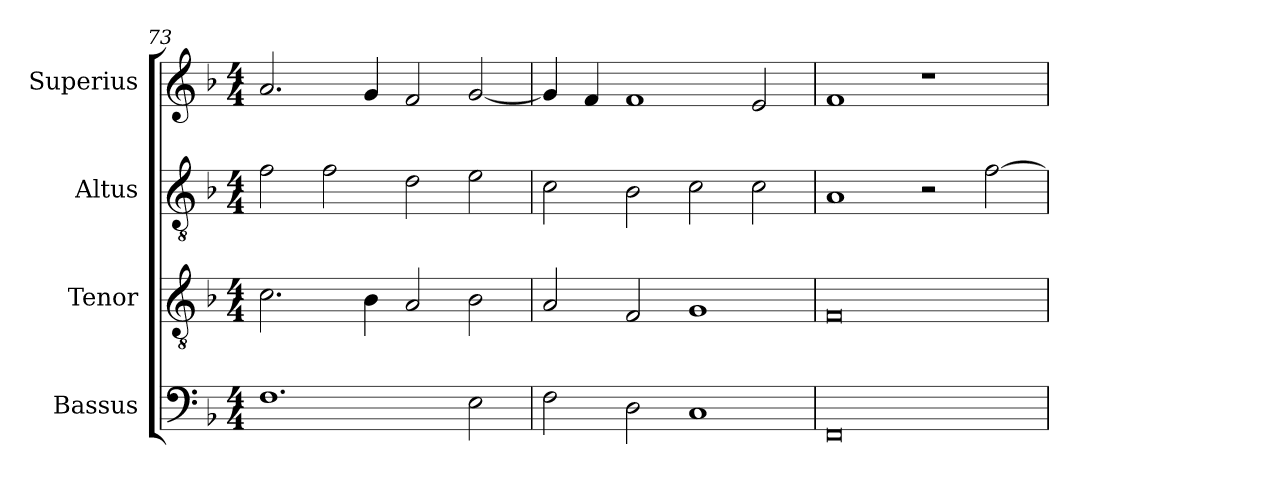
**kern	**kern	**kern	**kern
*part4	*part3	*part2	*part1
*staff4	*staff3	*staff2	*staff1
*I"Bassus	*I"Tenor	*I"Altus	*I"Superius
*I'B.	*I'T.	*I'A.	*I'S.
*clefF4	*clefGv2	*clefGv2	*clefG2
*	*ITrd7c12	*ITrd7c12	*
*k[b-]	*k[b-]	*k[b-]	*k[b-]
*F:	*F:	*F:	*F:
*M4/4	*M4/4	*M4/4	*M4/4
=73	=73	=73	=73
1.Fi	2.Ci\	2Fi\	2.ai/
.	.	2Fi\	.
.	4BB-i\	.	4gi/
.	2AAi/	2Di\	2fi/
2Ei\	2BB-i\	2Ei\	[<2gi/
=74	=74	=74	=74
2Fi\	2AAi/	2Ci\	4gi/]
.	.	.	4fi/
2Di\	2FFi/	2BB-i\	1fi
1Ci	1GGi	2Ci\	.
.	.	2Ci\	2ei/
=75	=75	=75	=75
0FFi	0FFi	1AAi	1fi
.	.	2r	1r
.	.	[>2Fi\	.
=	=	=	=
*-	*-	*-	*-
